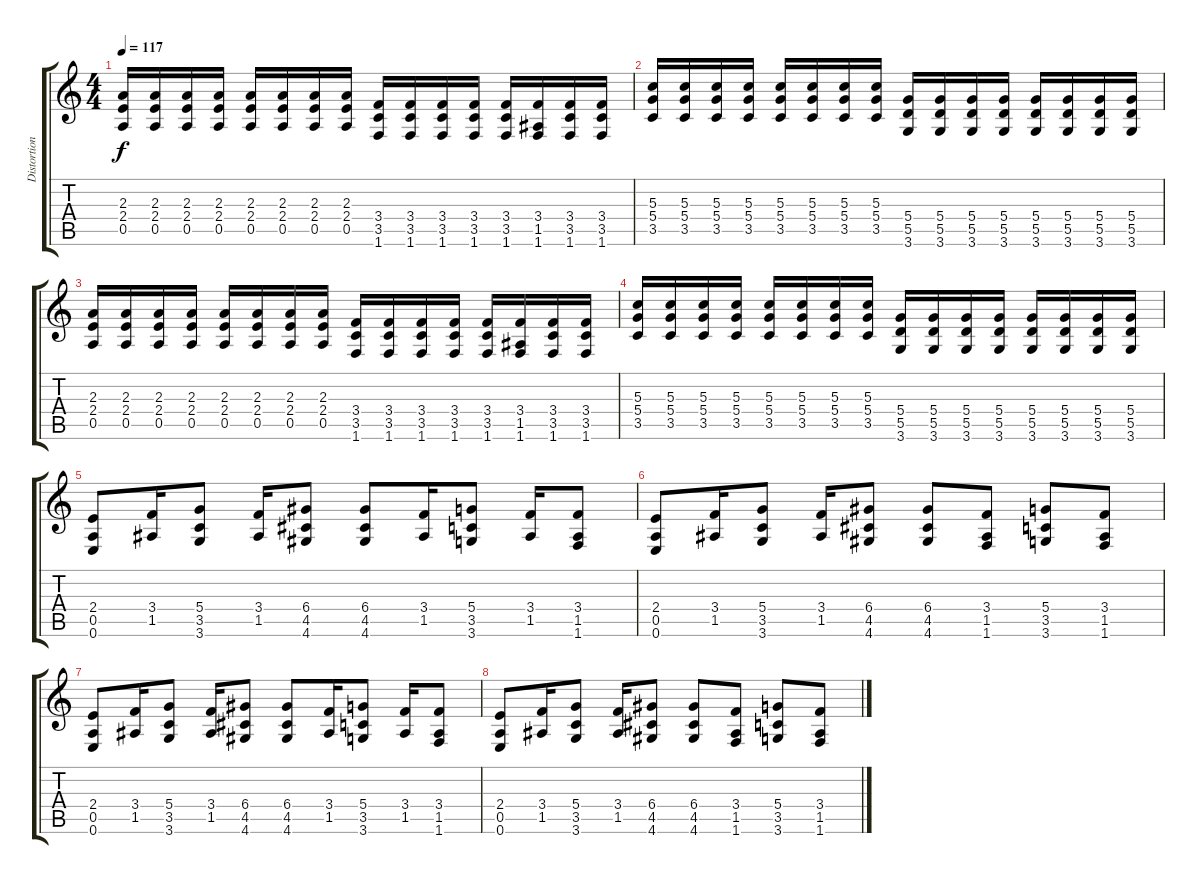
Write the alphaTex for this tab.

\track ("Distortion" "Distortion") {instrument distortionguitar}
\staff {score tabs}
\tuning (E4 B3 G3 D3 A2 E2) {hide}
\ts (4 4)
\tempo 117
\clef g2
\ks c
(2.3 2.4 0.5).16{dy f} (2.3 2.4 0.5).16 (2.3 2.4 0.5).16 (2.3 2.4 0.5).16 (2.3 2.4 0.5).16 (2.3 2.4 0.5).16 (2.3 2.4 0.5).16 (2.3 2.4 0.5).16 (3.4 3.5 1.6).16 (3.4 3.5 1.6).16 (3.4 3.5 1.6).16 (3.4 3.5 1.6).16 (3.4 3.5 1.6).16 (3.4 1.5 1.6).16 (3.4 3.5 1.6).16 (3.4 3.5 1.6).16 |
(5.3 5.4 3.5).16 (5.3 5.4 3.5).16 (5.3 5.4 3.5).16 (5.3 5.4 3.5).16 (5.3 5.4 3.5).16 (5.3 5.4 3.5).16 (5.3 5.4 3.5).16 (5.3 5.4 3.5).16 (5.4 5.5 3.6).16 (5.4 5.5 3.6).16 (5.4 5.5 3.6).16 (5.4 5.5 3.6).16 (5.4 5.5 3.6).16 (5.4 5.5 3.6).16 (5.4 5.5 3.6).16 (5.4 5.5 3.6).16 |
(2.3 2.4 0.5).16 (2.3 2.4 0.5).16 (2.3 2.4 0.5).16 (2.3 2.4 0.5).16 (2.3 2.4 0.5).16 (2.3 2.4 0.5).16 (2.3 2.4 0.5).16 (2.3 2.4 0.5).16 (3.4 3.5 1.6).16 (3.4 3.5 1.6).16 (3.4 3.5 1.6).16 (3.4 3.5 1.6).16 (3.4 3.5 1.6).16 (3.4 1.5 1.6).16 (3.4 3.5 1.6).16 (3.4 3.5 1.6).16 |
(5.3 5.4 3.5).16 (5.3 5.4 3.5).16 (5.3 5.4 3.5).16 (5.3 5.4 3.5).16 (5.3 5.4 3.5).16 (5.3 5.4 3.5).16 (5.3 5.4 3.5).16 (5.3 5.4 3.5).16 (5.4 5.5 3.6).16 (5.4 5.5 3.6).16 (5.4 5.5 3.6).16 (5.4 5.5 3.6).16 (5.4 5.5 3.6).16 (5.4 5.5 3.6).16 (5.4 5.5 3.6).16 (5.4 5.5 3.6).16 |
(2.4 0.5 0.6).8 (3.4 1.5).16 (5.4 3.5 3.6).8 (3.4 1.5).16 (6.4 4.5 4.6).8 (6.4 4.5 4.6).8 (3.4 1.5).16 (5.4 3.5 3.6).8 (3.4 1.5).16 (3.4 1.5 1.6).8 |
(2.4 0.5 0.6).8 (3.4 1.5).16 (5.4 3.5 3.6).8 (3.4 1.5).16 (6.4 4.5 4.6).8 (6.4 4.5 4.6).8 (3.4 1.5 1.6).8 (5.4 3.5 3.6).8 (3.4 1.5 1.6).8 |
(2.4 0.5 0.6).8 (3.4 1.5).16 (5.4 3.5 3.6).8 (3.4 1.5).16 (6.4 4.5 4.6).8 (6.4 4.5 4.6).8 (3.4 1.5).16 (5.4 3.5 3.6).8 (3.4 1.5).16 (3.4 1.5 1.6).8 |
(2.4 0.5 0.6).8 (3.4 1.5).16 (5.4 3.5 3.6).8 (3.4 1.5).16 (6.4 4.5 4.6).8 (6.4 4.5 4.6).8 (3.4 1.5 1.6).8 (5.4 3.5 3.6).8 (3.4 1.5 1.6).8
